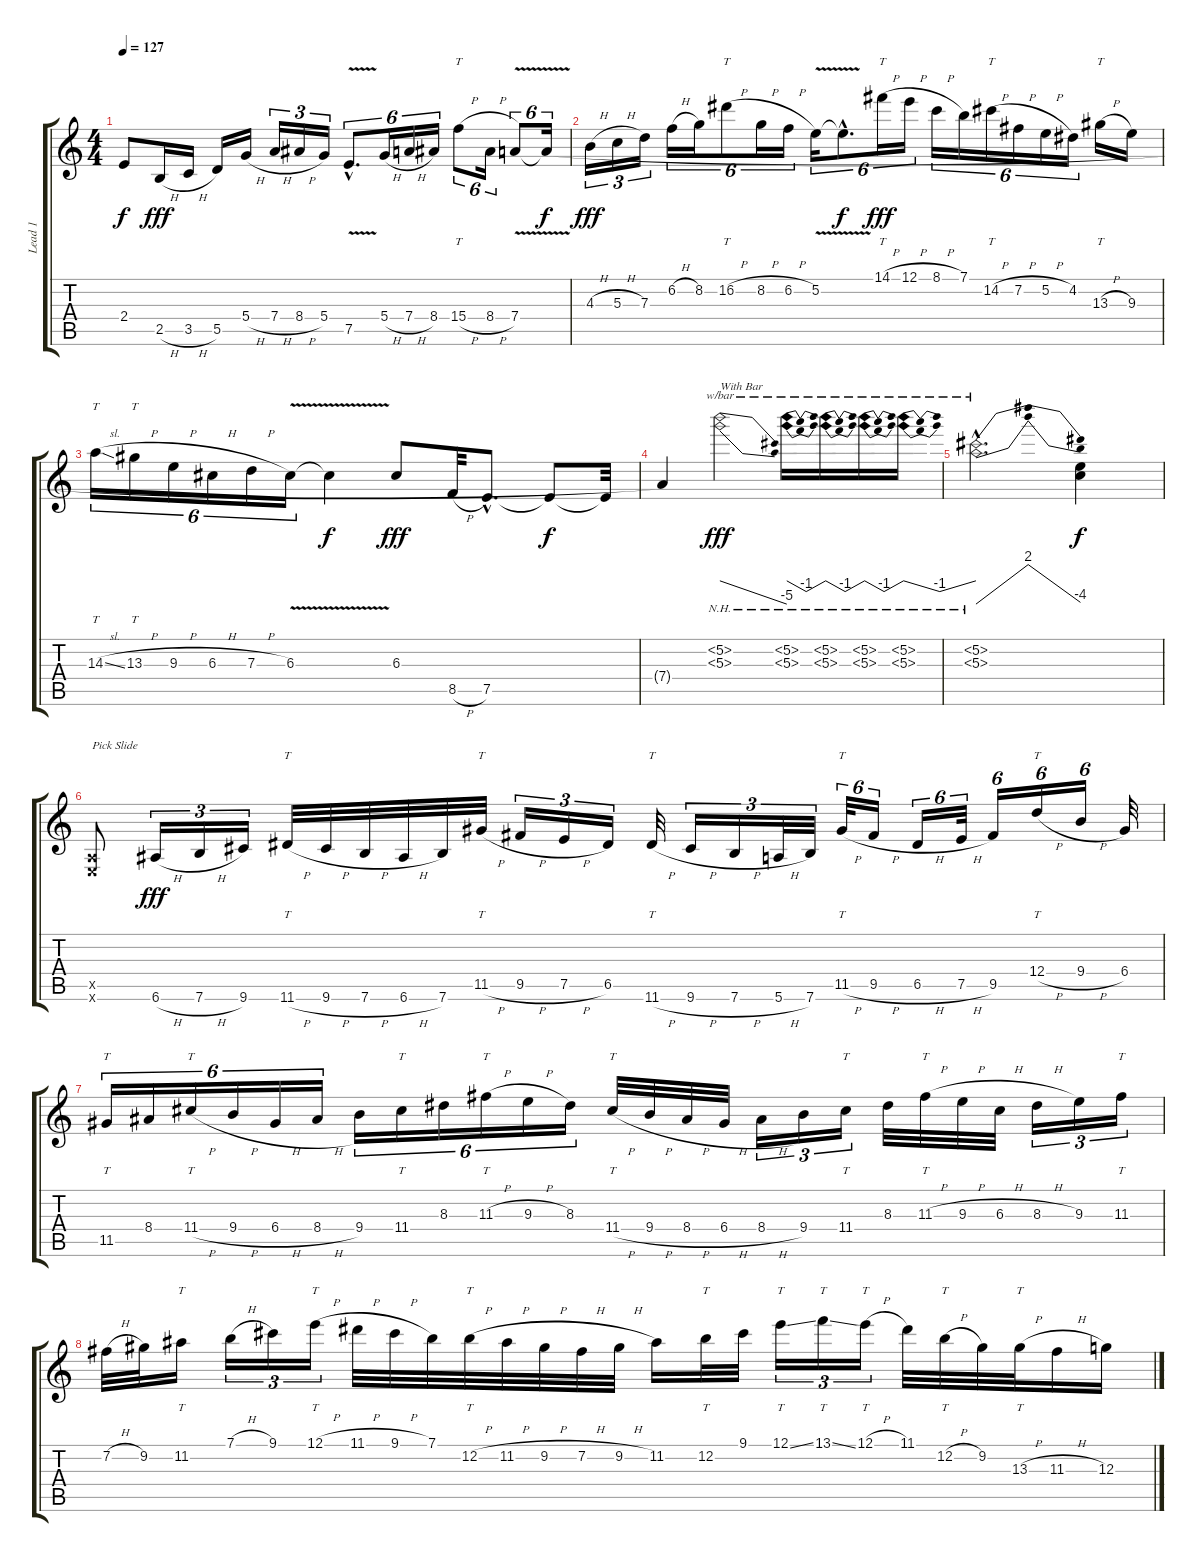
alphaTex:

\track ("Lead 1" "Lead 1") {instrument distortionguitar}
\staff {score tabs}
\tuning (E4 B3 G3 D3 A2 E2) {hide}
\ts (4 4)
\tempo 127
\clef g2
\ks c
2.4{t}.8{dy f} 2.5{h}.16{dy fff} 3.5{h}.16 5.5.16 5.4{h}.16 7.4{h}.16{tu (3 2)} 8.4{h}.16{tu (3 2)} 5.4.16{tu (3 2)} 7.5{v hac}.8{d tu (6 4)} 5.4{h}.16{tu (6 4)} 7.4{h}.16{tu (6 4)} 8.4.16{tu (6 4)} 15.4{h}.8{tt tu (6 4)} 8.4{h}.16{tu (6 4)} 7.4{v}.8{tu (6 4)} 7.4{t}.16{tu (6 4) dy f} |
4.3{h}.16{tu (3 2) dy fff} 5.3{h}.16{tu (3 2)} 7.3.16{tu (3 2)} 6.2{h}.16{tu (6 4)} 8.2.16{tu (6 4)} 16.2{h}.8{tt tu (6 4)} 8.2{h}.16{tu (6 4)} 6.2{h}.16{tu (6 4)} 5.2{v}.16{tu (6 4)} 5.2{hac t}.8{d tu (6 4) dy f} 14.1{h}.16{tt tu (6 4) dy fff} 12.1{h}.16{tu (6 4)} 8.1{h}.16{tu (6 4)} 7.1.16{tu (6 4)} 14.2{h}.16{tt tu (6 4)} 7.2{h}.16{tu (6 4)} 5.2{h}.16{tu (6 4)} 4.2.16{tu (6 4)} 13.3{h}.16{tt} 9.3.16 |
14.3{sl}.16{tt tu (6 4)} 13.3{h}.16{tt tu (6 4)} 9.3{h}.16{tu (6 4)} 6.3{h}.16{tu (6 4)} 7.3{h}.16{tu (6 4)} 6.3{v}.16{tu (6 4)} 6.3{t}.4{dy f} 6.3.8{dy fff} 8.5{h}.32 7.5{hac}.8{d} 7.5{t}.8{dy f} 7.5{t}.32 |
7.4{t}.4 (5.2{nh} 5.3{nh}).2{tbe (dive default 0 0 60 -20) txt "With Bar" dy fff} (5.2{nh} 5.3{nh}).16{tbe (dip default 0 0 30 -4 60 0)} (5.2{nh} 5.3{nh}).16{tbe (dip default 0 0 30 -4 60 0)} (5.2{nh} 5.3{nh}).16{tbe (dip default 0 0 30 -4 60 0)} (5.2{nh} 5.3{nh}).16{tbe (dip default 0 0 30 -4 60 0)} |
(5.2{nh hac} 5.3{nh hac}).2{d tbe (dip default 0 -20 24 8 60 -16)} (5.2{t} 5.3{t}).4{dy f} |
(0.5{x} 0.6{x}).8{txt "Pick Slide"} 6.6{h}.16{tu (3 2) dy fff} 7.6{h}.16{tu (3 2)} 9.6.16{tu (3 2)} 11.6{h}.32{tt} 9.6{h}.32 7.6{h}.32 6.6{h}.32 7.6.32 11.5{h}.32{tt} 9.5{h}.16{tu (3 2)} 7.5{h}.16{tu (3 2)} 6.5.16{tu (3 2)} 11.6{h}.32{tt} 9.6{h}.16{tu (3 2)} 7.6{h}.16{tu (3 2)} 5.6{h}.32{tu (3 2)} 7.6.32{tu (3 2)} 11.5{h}.32{tt tu (6 4)} 9.5{h}.16{tu (6 4)} 6.5{h}.16{tu (6 4)} 7.5{h}.32{tu (6 4)} 9.5.16{tu (6 4)} 12.4{h}.16{tt tu (6 4)} 9.4{h}.16{tu (6 4)} 6.4.32 |
11.5.16{tt tu (6 4)} 8.4.16{tu (6 4)} 11.4{h}.16{tt tu (6 4)} 9.4{h}.16{tu (6 4)} 6.4{h}.16{tu (6 4)} 8.4{h}.16{tu (6 4)} 9.4.16{tu (6 4)} 11.4.16{tt tu (6 4)} 8.3.16{tu (6 4)} 11.3{h}.16{tt tu (6 4)} 9.3{h}.16{tu (6 4)} 8.3.16{tu (6 4)} 11.4{h}.32{tt} 9.4{h}.32 8.4{h}.32 6.4{h}.32 8.4{h}.16{tu (3 2)} 9.4.16{tu (3 2)} 11.4.16{tt tu (3 2)} 8.3.32 11.3{h}.32{tt} 9.3{h}.32 6.3{h}.32 8.3{h}.16{tu (3 2)} 9.3.16{tu (3 2)} 11.3.16{tt tu (3 2)} |
7.2{h}.32 9.2.32 11.2.16{tt} 7.1{h}.16{tu (3 2)} 9.1.16{tu (3 2)} 12.1{h}.16{tt tu (3 2)} 11.1{h}.32 9.1{h}.32 7.1.32 12.2{h}.32{tt} 11.2{h}.32 9.2{h}.32 7.2{h}.32 9.2{h}.32 11.2.16 12.2.32{tt} 9.1.32 12.1{ss}.16{tt tu (3 2)} 13.1{ss}.16{tt tu (3 2)} 12.1{h}.16{tt tu (3 2)} 11.1.32 12.2{h}.32{tt} 9.2.32 13.3{h}.32{tt} 11.3{h}.16 12.3.16
